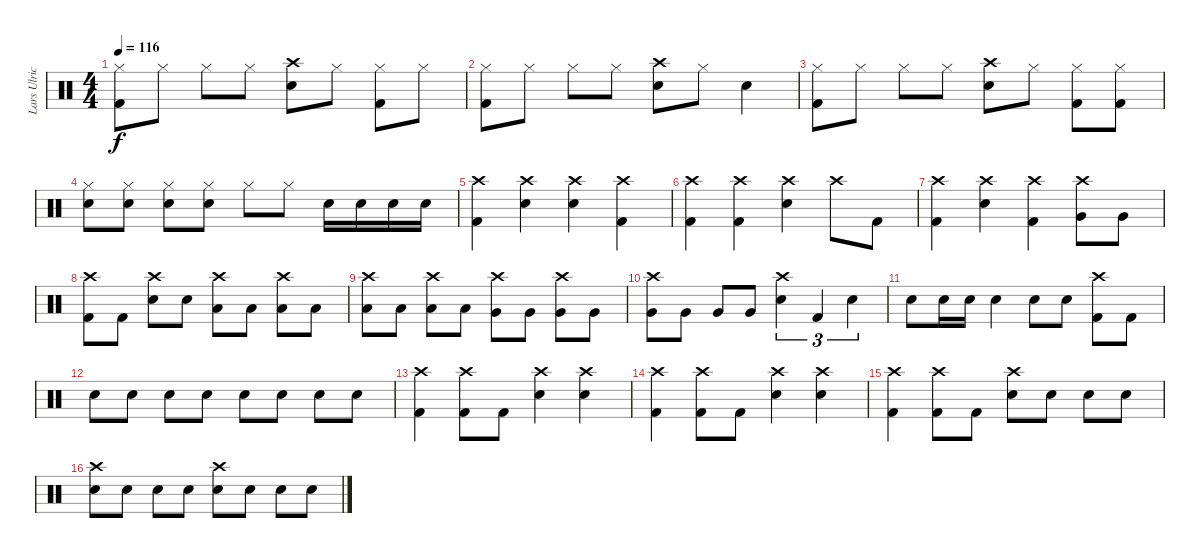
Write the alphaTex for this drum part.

\track ("Lars Ulrich" "Lars Ulric") {instrument percussion}
\staff {score}
\articulation defaults
\ts (4 4)
\tempo 116
\clef neutral
\ks c
("Hi-Hat (closed)" "Kick (hit) 2").8{dy f} "Hi-Hat (closed)".8 "Hi-Hat (closed)".8 "Hi-Hat (closed)".8 ("Crash high (hit)" "Snare (hit) 2").8 "Hi-Hat (closed)".8 ("Hi-Hat (closed)" "Kick (hit) 2").8 "Hi-Hat (closed)".8 |
("Hi-Hat (closed)" "Kick (hit) 2").8 "Hi-Hat (closed)".8 "Hi-Hat (closed)".8 "Hi-Hat (closed)".8 ("Crash high (hit)" "Snare (hit) 2").8 "Hi-Hat (closed)".8 "Snare (hit) 2".4 |
("Hi-Hat (closed)" "Kick (hit) 2").8 "Hi-Hat (closed)".8 "Hi-Hat (closed)".8 "Hi-Hat (closed)".8 ("Crash high (hit)" "Snare (hit) 2").8 "Hi-Hat (closed)".8 ("Hi-Hat (closed)" "Kick (hit) 2").8 ("Hi-Hat (closed)" "Kick (hit) 2").8 |
("Hi-Hat (closed)" "Snare (hit) 2").8 ("Hi-Hat (closed)" "Snare (hit) 2").8 ("Hi-Hat (closed)" "Snare (hit) 2").8 ("Hi-Hat (closed)" "Snare (hit) 2").8 "Hi-Hat (closed)".8 "Hi-Hat (closed)".8 "Snare (hit) 2".16 "Snare (hit) 2".16 "Snare (hit) 2".16 "Snare (hit) 2".16 |
("Crash high (hit)" "Kick (hit) 2").4 ("Crash high (hit)" "Snare (hit) 2").4 ("Crash high (hit)" "Snare (hit) 2").4 ("Crash high (hit)" "Kick (hit) 2").4 |
("Crash high (hit)" "Kick (hit) 2").4 ("Crash high (hit)" "Kick (hit) 2").4 ("Crash high (hit)" "Snare (hit) 2").4 "Crash high (hit)".8 "Kick (hit) 2".8 |
("Crash high (hit)" "Kick (hit) 2").4 ("Crash high (hit)" "Snare (hit) 2").4 ("Crash high (hit)" "Kick (hit) 2").4 ("Crash high (hit)" "Very Low Tom (hit)").8 "Very Low Tom (hit)".8 |
("Crash high (hit)" "Kick (hit) 2").8 "Kick (hit) 2".8 ("Crash high (hit)" "Snare (hit) 2").8 "Snare (hit) 2".8 ("Crash high (hit)" "Low Tom (hit)").8 "Low Tom (hit)".8 ("Crash high (hit)" "Low Tom (hit)").8 "Low Tom (hit)".8 |
("Crash high (hit)" "Low Tom (hit)").8 "Low Tom (hit)".8 ("Crash high (hit)" "Low Tom (hit)").8 "Low Tom (hit)".8 ("Crash high (hit)" "Very Low Tom (hit)").8 "Very Low Tom (hit)".8 ("Crash high (hit)" "Very Low Tom (hit)").8 "Very Low Tom (hit)".8 |
("Crash high (hit)" "Very Low Tom (hit)").8 "Very Low Tom (hit)".8 "Very Low Tom (hit)".8 "Very Low Tom (hit)".8 ("Crash high (hit)" "Snare (hit) 2").4{tu (3 2)} "Kick (hit) 2".4{tu (3 2)} "Snare (hit) 2".4{tu (3 2)} |
"Snare (hit) 2".8 "Snare (hit) 2".16 "Snare (hit) 2".16 "Snare (hit) 2".4 "Snare (hit) 2".8 "Snare (hit) 2".8 ("Crash high (hit)" "Kick (hit) 2").8 "Kick (hit) 2".8 |
"Snare (hit) 2".8 "Snare (hit) 2".8 "Snare (hit) 2".8 "Snare (hit) 2".8 "Snare (hit) 2".8 "Snare (hit) 2".8 "Snare (hit) 2".8 "Snare (hit) 2".8 |
("Crash high (hit)" "Kick (hit) 2").4 ("Crash high (hit)" "Kick (hit) 2").8 "Kick (hit) 2".8 ("Crash high (hit)" "Snare (hit) 2").4 ("Crash high (hit)" "Snare (hit) 2").4 |
("Crash high (hit)" "Kick (hit) 2").4 ("Crash high (hit)" "Kick (hit) 2").8 "Kick (hit) 2".8 ("Crash high (hit)" "Snare (hit) 2").4 ("Crash high (hit)" "Snare (hit) 2").4 |
("Crash high (hit)" "Kick (hit) 2").4 ("Crash high (hit)" "Kick (hit) 2").8 "Kick (hit) 2".8 ("Crash high (hit)" "Snare (hit) 2").8 "Snare (hit) 2".8 "Snare (hit) 2".8 "Snare (hit) 2".8 |
("Crash high (hit)" "Snare (hit) 2").8 "Snare (hit) 2".8 "Snare (hit) 2".8 "Snare (hit) 2".8 ("Crash high (hit)" "Snare (hit) 2").8 "Snare (hit) 2".8 "Snare (hit) 2".8 "Snare (hit) 2".8
